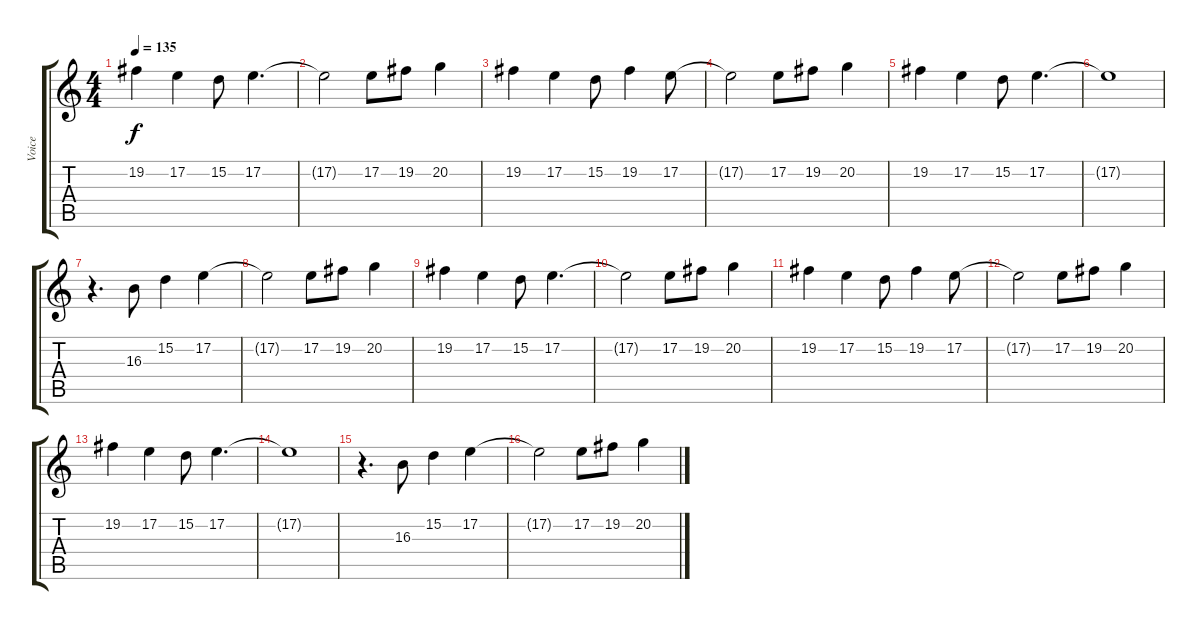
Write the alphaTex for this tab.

\track ("Voice" "Voice") {instrument flute}
\staff {score tabs}
\tuning (E4 B3 G3 D3 A2 E2) {hide}
\ts (4 4)
\tempo 135
\clef g2
\ks c
19.2.4{dy f} 17.2.4 15.2.8 17.2.4{d} |
17.2{t}.2 17.2.8 19.2.8 20.2.4 |
19.2.4 17.2.4 15.2.8 19.2.4 17.2.8 |
17.2{t}.2 17.2.8 19.2.8 20.2.4 |
19.2.4 17.2.4 15.2.8 17.2.4{d} |
17.2{t}.1 |
r.4{d} 16.3.8 15.2.4 17.2.4 |
17.2{t}.2 17.2.8 19.2.8 20.2.4 |
19.2.4 17.2.4 15.2.8 17.2.4{d} |
17.2{t}.2 17.2.8 19.2.8 20.2.4 |
19.2.4 17.2.4 15.2.8 19.2.4 17.2.8 |
17.2{t}.2 17.2.8 19.2.8 20.2.4 |
19.2.4 17.2.4 15.2.8 17.2.4{d} |
17.2{t}.1 |
r.4{d} 16.3.8 15.2.4 17.2.4 |
17.2{t}.2 17.2.8 19.2.8 20.2.4
